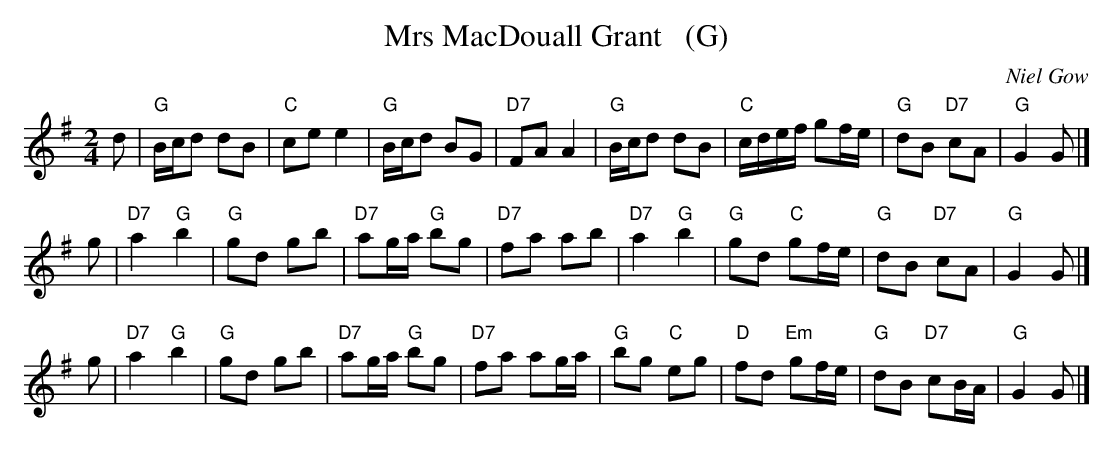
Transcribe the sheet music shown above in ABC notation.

X:1
T: Mrs MacDouall Grant   (G)
C: Niel Gow
M: 2/4
L: 1/16
K: G
d2 \
| "G"Bcd2 d2B2 | "C"c2e2 e4 | "G"Bcd2 B2G2 | "D7"F2A2 A4 \
| "G"Bcd2 d2B2 | "C"cdef g2fe | "G"d2B2 "D7"c2A2 | "G"G4 G2 |]
g2 \
| "D7"a4 "G"b4 | "G"g2d2 g2b2 | "D7"a2ga "G"b2g2 | "D7"f2a2 a2b2 \
| "D7"a4 "G"b4 | "G"g2d2 "C"g2fe | "G"d2B2 "D7"c2A2 | "G"G4 G2 |]
g2 \
| "D7"a4 "G"b4 | "G"g2d2 g2b2 | "D7"a2ga "G"b2g2 | "D7"f2a2 a2ga \
| "G"b2g2 "C"e2g2 | "D"f2d2 "Em"g2fe | "G"d2B2 "D7"c2BA | "G"G4 G2 |]
